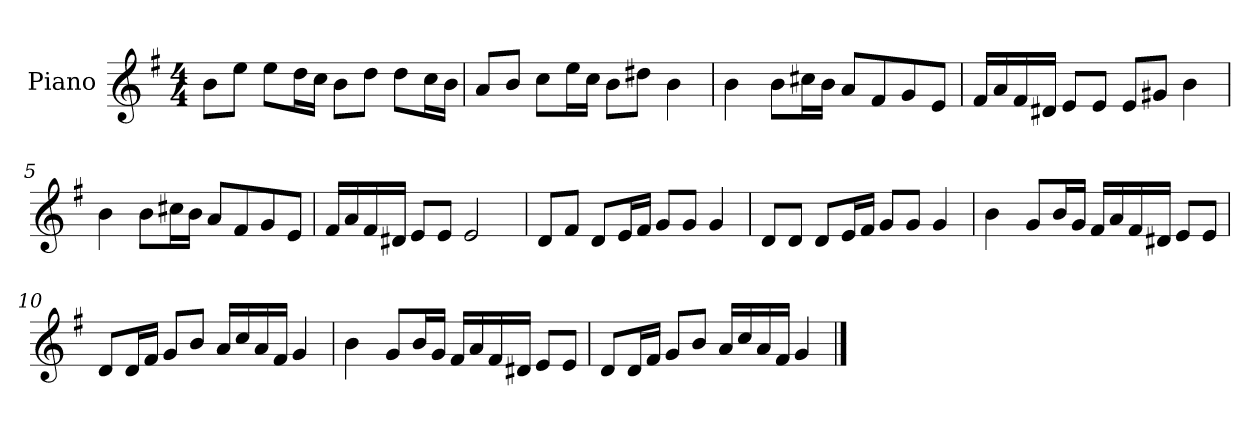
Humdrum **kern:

**kern
*part1
*staff1
*I"Piano
*I'P-no
*clefG2
*k[f#]
*M4/4
*MM90
=1
8b\L
8ee\J
8ee\L
16dd\L
16cc\JJ
8b\L
8dd\J
8dd\L
16cc\L
16b\JJ
=2
8a/L
8b/J
8cc\L
16ee\L
16cc\JJ
8b\L
8dd#X\J
4b\
=3
4b\
8b\L
16cc#X\L
16b\JJ
8a/L
8f#/
8g/
8e/J
=4
16f#/LL
16a/
16f#/
16d#X/JJ
8e/L
8e/J
8e/L
8g#X/J
4b\
!!LO:LB:g=z
=5
4b\
8b\L
16cc#X\L
16b\JJ
8a/L
8f#/
8g/
8e/J
=6
16f#/LL
16a/
16f#/
16d#X/JJ
8e/L
8e/J
2e/
=7
8d/L
8f#/J
8d/L
16e/L
16f#/JJ
8g/L
8g/J
4g/
=8
8d/L
8d/J
8d/L
16e/L
16f#/JJ
8g/L
8g/J
4g/
=9
4b\
8g/L
16b/L
16g/JJ
16f#/LL
16a/
16f#/
16d#X/JJ
8e/L
8e/J
!!LO:LB:g=z
=10
8d/L
16d/L
16f#/JJ
8g/L
8b/J
16a/LL
16cc/
16a/
16f#/JJ
4g/
=11
4b\
8g/L
16b/L
16g/JJ
16f#/LL
16a/
16f#/
16d#X/JJ
8e/L
8e/J
=12
8d/L
16d/L
16f#/JJ
8g/L
8b/J
16a/LL
16cc/
16a/
16f#/JJ
4g/
==
*-
